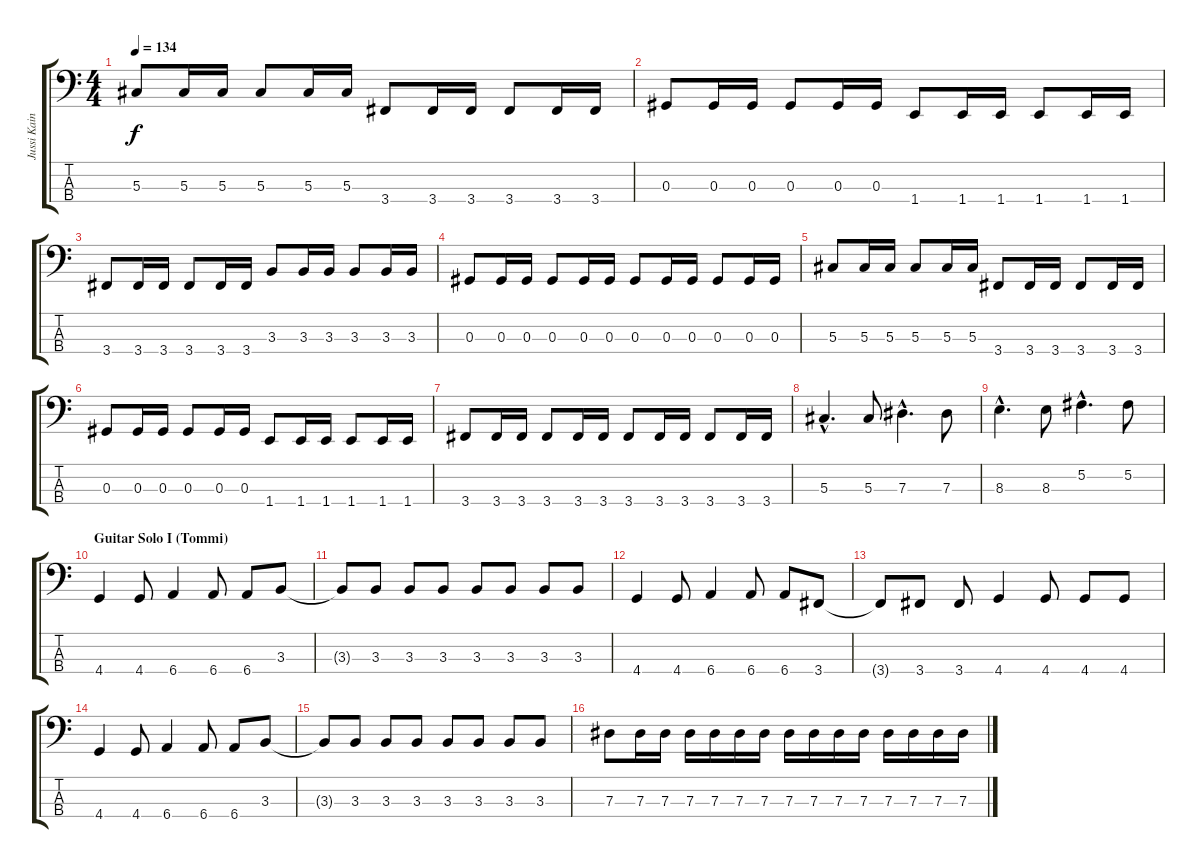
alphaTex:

\track ("Jussi Kainulainen - Bass" "Jussi Kain") {instrument electricbassfinger}
\staff {score tabs}
\tuning (Gb2 Db2 Ab1 Eb1) {hide}
\ts (4 4)
\tempo 134
\clef f4
\ks c
5.3.8{dy f} 5.3.16 5.3.16 5.3.8 5.3.16 5.3.16 3.4.8 3.4.16 3.4.16 3.4.8 3.4.16 3.4.16 |
0.3.8 0.3.16 0.3.16 0.3.8 0.3.16 0.3.16 1.4.8 1.4.16 1.4.16 1.4.8 1.4.16 1.4.16 |
3.4.8 3.4.16 3.4.16 3.4.8 3.4.16 3.4.16 3.3.8 3.3.16 3.3.16 3.3.8 3.3.16 3.3.16 |
0.3.8 0.3.16 0.3.16 0.3.8 0.3.16 0.3.16 0.3.8 0.3.16 0.3.16 0.3.8 0.3.16 0.3.16 |
5.3.8 5.3.16 5.3.16 5.3.8 5.3.16 5.3.16 3.4.8 3.4.16 3.4.16 3.4.8 3.4.16 3.4.16 |
0.3.8 0.3.16 0.3.16 0.3.8 0.3.16 0.3.16 1.4.8 1.4.16 1.4.16 1.4.8 1.4.16 1.4.16 |
3.4.8 3.4.16 3.4.16 3.4.8 3.4.16 3.4.16 3.4.8 3.4.16 3.4.16 3.4.8 3.4.16 3.4.16 |
5.3{hac}.4{d} 5.3.8 7.3{hac}.4{d} 7.3.8 |
8.3{hac}.4{d} 8.3.8 5.2{hac}.4{d} 5.2.8 |
\section ("" "Guitar Solo I (Tommi)")
4.4.4 4.4.8 6.4.4 6.4.8 6.4.8 3.3.8 |
3.3{t}.8 3.3.8 3.3.8 3.3.8 3.3.8 3.3.8 3.3.8 3.3.8 |
4.4.4 4.4.8 6.4.4 6.4.8 6.4.8 3.4.8 |
3.4{t}.8 3.4.8 3.4.8 4.4.4 4.4.8 4.4.8 4.4.8 |
4.4.4 4.4.8 6.4.4 6.4.8 6.4.8 3.3.8 |
3.3{t}.8 3.3.8 3.3.8 3.3.8 3.3.8 3.3.8 3.3.8 3.3.8 |
7.3.8 7.3.16 7.3.16 7.3.16 7.3.16 7.3.16 7.3.16 7.3.16 7.3.16 7.3.16 7.3.16 7.3.16 7.3.16 7.3.16 7.3.16
